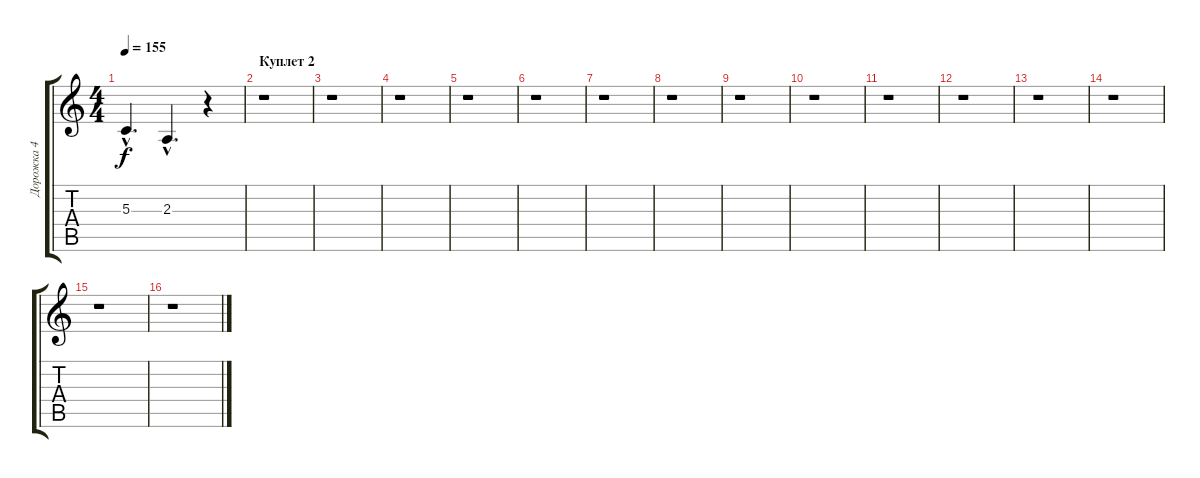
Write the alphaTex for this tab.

\track ("Дорожка 4" "Дорожка 4") {instrument englishhorn}
\staff {score tabs}
\tuning (E4 B3 G3 D3 A2 E2) {hide}
\ts (4 4)
\tempo 155
\clef g2
\ks c
5.3{hac}.4{d dy f} 2.3{hac}.4{d} r.4 |
\section ("" "Куплет 2")
r.1 |
r.1 |
r.1 |
r.1 |
r.1 |
r.1 |
r.1 |
r.1 |
r.1 |
r.1 |
r.1 |
r.1 |
r.1 |
r.1 |
r.1
